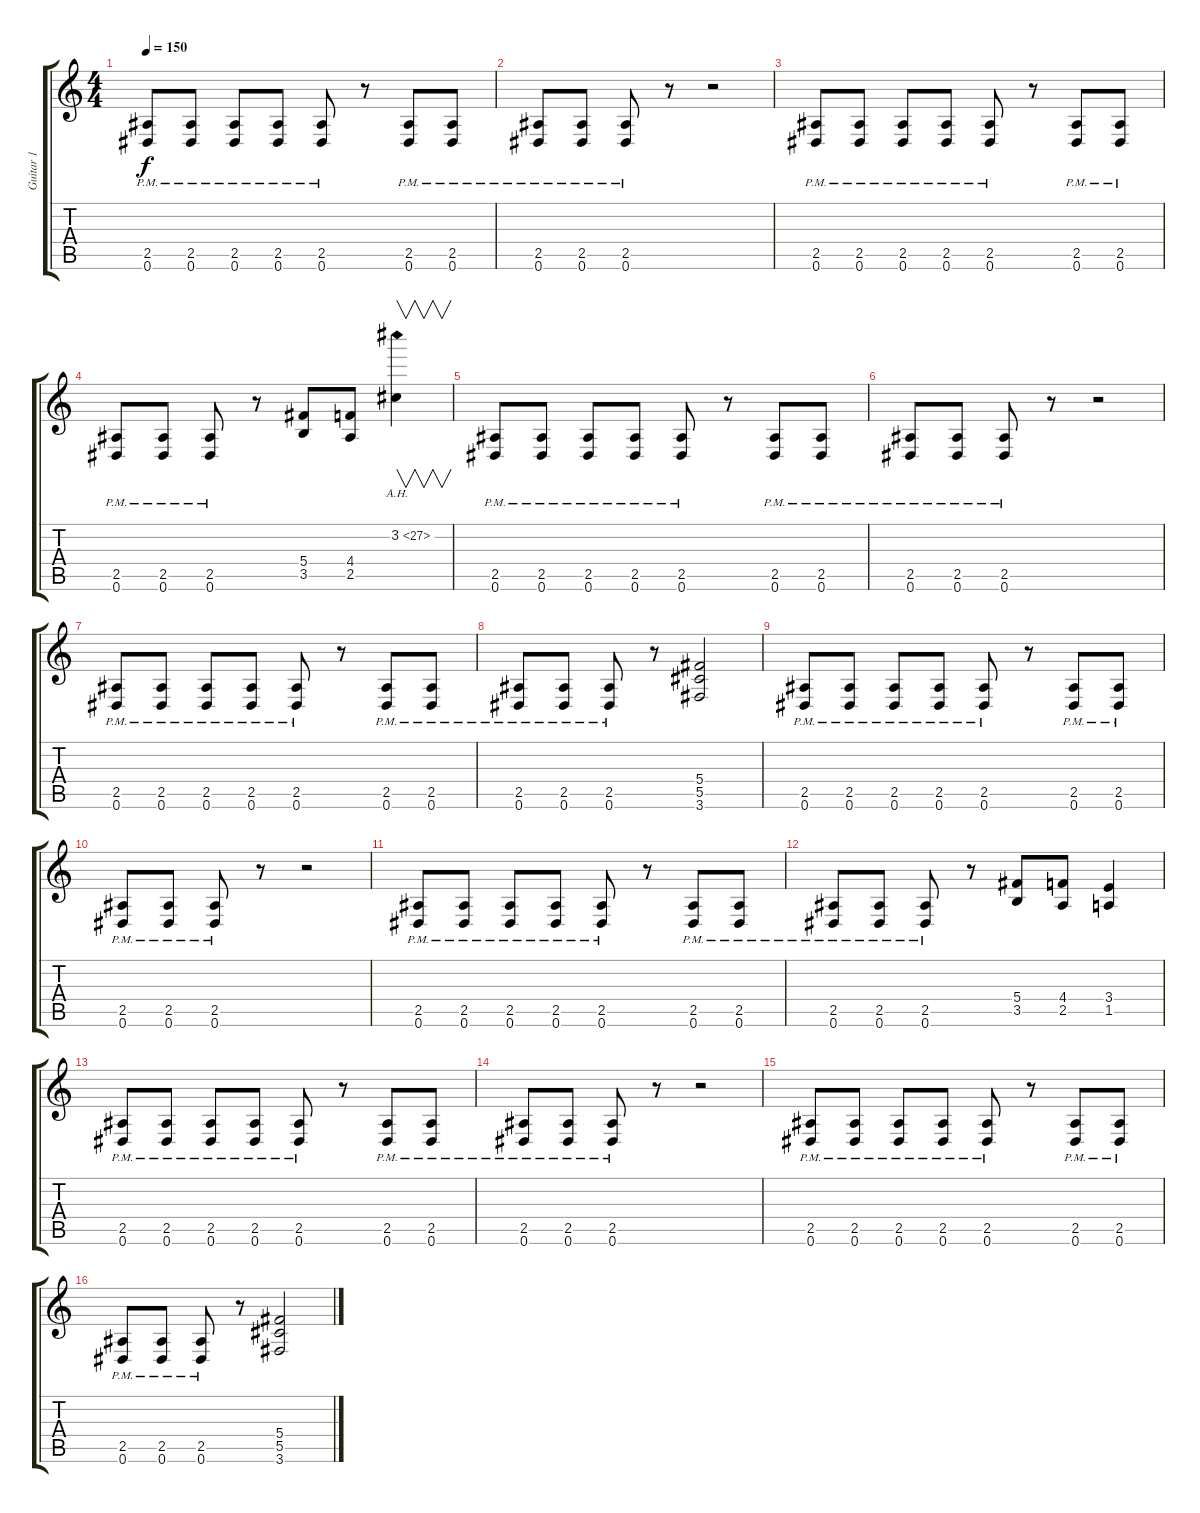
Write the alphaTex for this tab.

\track ("Guitar 1" "Guitar 1") {instrument distortionguitar}
\staff {score tabs}
\tuning (Eb4 Bb3 Gb3 Db3 Ab2 Eb2) {hide}
\ts (4 4)
\tempo 150
\clef g2
\ks c
(2.5{pm} 0.6{pm}).8{dy f} (2.5{pm} 0.6{pm}).8 (2.5{pm} 0.6{pm}).8 (2.5{pm} 0.6{pm}).8 (2.5{pm} 0.6{pm}).8 r.8 (2.5{pm} 0.6{pm}).8 (2.5{pm} 0.6{pm}).8 |
(2.5{pm} 0.6{pm}).8 (2.5{pm} 0.6{pm}).8 (2.5{pm} 0.6{pm}).8 r.8 r.2 |
(2.5{pm} 0.6{pm}).8 (2.5{pm} 0.6{pm}).8 (2.5{pm} 0.6{pm}).8 (2.5{pm} 0.6{pm}).8 (2.5{pm} 0.6{pm}).8 r.8 (2.5{pm} 0.6{pm}).8 (2.5{pm} 0.6{pm}).8 |
(2.5{pm} 0.6{pm}).8 (2.5{pm} 0.6{pm}).8 (2.5{pm} 0.6{pm}).8 r.8 (5.4 3.5).8 (4.4 2.5).8 3.2{ah 24}.4{v volume 7} |
(2.5{pm} 0.6{pm}).8{volume 11} (2.5{pm} 0.6{pm}).8 (2.5{pm} 0.6{pm}).8 (2.5{pm} 0.6{pm}).8 (2.5{pm} 0.6{pm}).8 r.8 (2.5{pm} 0.6{pm}).8 (2.5{pm} 0.6{pm}).8 |
(2.5{pm} 0.6{pm}).8 (2.5{pm} 0.6{pm}).8 (2.5{pm} 0.6{pm}).8 r.8 r.2 |
(2.5{pm} 0.6{pm}).8 (2.5{pm} 0.6{pm}).8 (2.5{pm} 0.6{pm}).8 (2.5{pm} 0.6{pm}).8 (2.5{pm} 0.6{pm}).8 r.8 (2.5{pm} 0.6{pm}).8 (2.5{pm} 0.6{pm}).8 |
(2.5{pm} 0.6{pm}).8 (2.5{pm} 0.6{pm}).8 (2.5{pm} 0.6{pm}).8 r.8 (5.4 5.5 3.6).2 |
(2.5{pm} 0.6{pm}).8 (2.5{pm} 0.6{pm}).8 (2.5{pm} 0.6{pm}).8 (2.5{pm} 0.6{pm}).8 (2.5{pm} 0.6{pm}).8 r.8 (2.5{pm} 0.6{pm}).8 (2.5{pm} 0.6{pm}).8 |
(2.5{pm} 0.6{pm}).8 (2.5{pm} 0.6{pm}).8 (2.5{pm} 0.6{pm}).8 r.8 r.2 |
(2.5{pm} 0.6{pm}).8 (2.5{pm} 0.6{pm}).8 (2.5{pm} 0.6{pm}).8 (2.5{pm} 0.6{pm}).8 (2.5{pm} 0.6{pm}).8 r.8 (2.5{pm} 0.6{pm}).8 (2.5{pm} 0.6{pm}).8 |
(2.5{pm} 0.6{pm}).8 (2.5{pm} 0.6{pm}).8 (2.5{pm} 0.6{pm}).8 r.8 (5.4 3.5).8 (4.4 2.5).8 (3.4 1.5).4 |
(2.5{pm} 0.6{pm}).8 (2.5{pm} 0.6{pm}).8 (2.5{pm} 0.6{pm}).8 (2.5{pm} 0.6{pm}).8 (2.5{pm} 0.6{pm}).8 r.8 (2.5{pm} 0.6{pm}).8 (2.5{pm} 0.6{pm}).8 |
(2.5{pm} 0.6{pm}).8 (2.5{pm} 0.6{pm}).8 (2.5{pm} 0.6{pm}).8 r.8 r.2 |
(2.5{pm} 0.6{pm}).8 (2.5{pm} 0.6{pm}).8 (2.5{pm} 0.6{pm}).8 (2.5{pm} 0.6{pm}).8 (2.5{pm} 0.6{pm}).8 r.8 (2.5{pm} 0.6{pm}).8 (2.5{pm} 0.6{pm}).8 |
(2.5{pm} 0.6{pm}).8 (2.5{pm} 0.6{pm}).8 (2.5{pm} 0.6{pm}).8 r.8 (5.4 5.5 3.6).2
